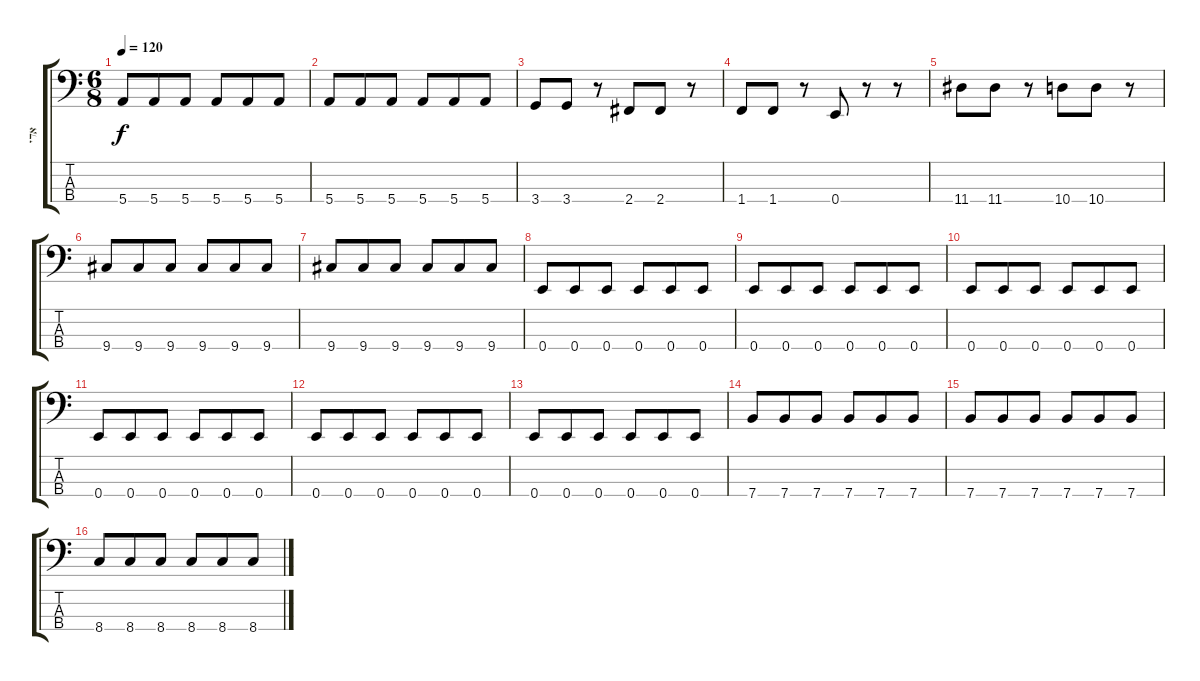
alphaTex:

\track ("אדי" "אדי") {instrument electricbassfinger}
\staff {score tabs}
\tuning (G2 D2 A1 E1) {hide}
\ts (6 8)
\tempo 120
\clef f4
\ks c
5.4.8{dy f} 5.4.8 5.4.8 5.4.8 5.4.8 5.4.8 |
5.4.8 5.4.8 5.4.8 5.4.8 5.4.8 5.4.8 |
3.4.8 3.4.8 r.8 2.4.8 2.4.8 r.8 |
1.4.8 1.4.8 r.8 0.4.8 r.8 r.8 |
11.4.8 11.4.8 r.8 10.4.8 10.4.8 r.8 |
9.4.8 9.4.8 9.4.8 9.4.8 9.4.8 9.4.8 |
9.4.8 9.4.8 9.4.8 9.4.8 9.4.8 9.4.8 |
0.4.8 0.4.8 0.4.8 0.4.8 0.4.8 0.4.8 |
0.4.8 0.4.8 0.4.8 0.4.8 0.4.8 0.4.8 |
0.4.8 0.4.8 0.4.8 0.4.8 0.4.8 0.4.8 |
0.4.8 0.4.8 0.4.8 0.4.8 0.4.8 0.4.8 |
0.4.8 0.4.8 0.4.8 0.4.8 0.4.8 0.4.8 |
0.4.8 0.4.8 0.4.8 0.4.8 0.4.8 0.4.8 |
7.4.8 7.4.8 7.4.8 7.4.8 7.4.8 7.4.8 |
7.4.8 7.4.8 7.4.8 7.4.8 7.4.8 7.4.8 |
8.4.8 8.4.8 8.4.8 8.4.8 8.4.8 8.4.8
